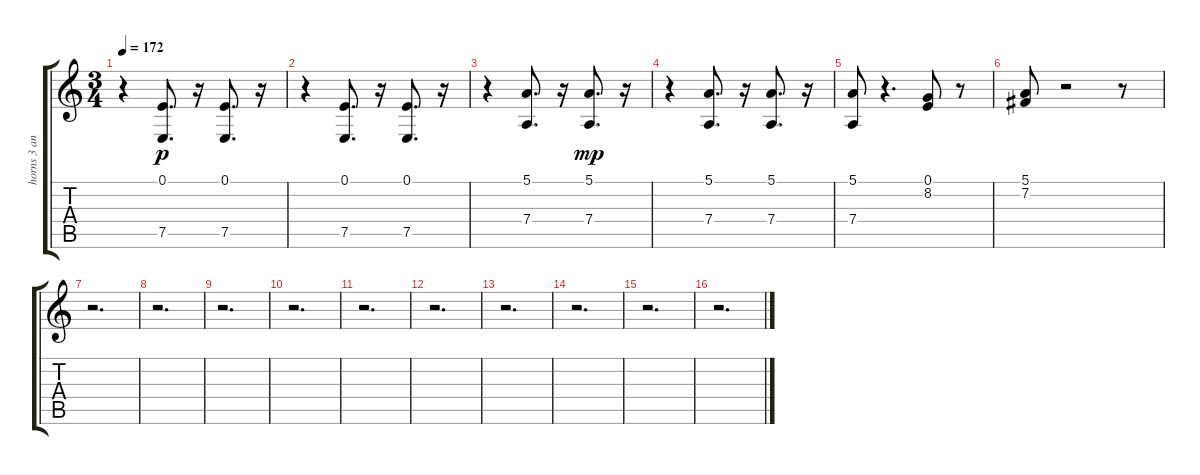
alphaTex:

\track ("horns 3 and 4" "horns 3 an") {instrument frenchhorn}
\staff {score tabs}
\tuning (E4 B3 G3 D3 A2 E2) {hide}
\ts (3 4)
\tempo 172
\clef g2
\ks c
r.4{dy p} (0.1 7.5).8{d} r.16 (0.1 7.5).8{d} r.16 |
r.4 (0.1 7.5).8{d} r.16 (0.1 7.5).8{d} r.16 |
r.4 (5.1 7.4).8{d} r.16 (5.1 7.4).8{d dy mp} r.16 |
r.4 (5.1 7.4).8{d} r.16 (5.1 7.4).8{d} r.16 |
(5.1 7.4).8 r.4{d} (0.1 8.2).8 r.8 |
(5.1 7.2).8 r.2 r.8 |
r.2{d} |
r.2{d} |
r.2{d} |
r.2{d} |
r.2{d} |
r.2{d} |
r.2{d} |
r.2{d} |
r.2{d} |
r.2{d}
